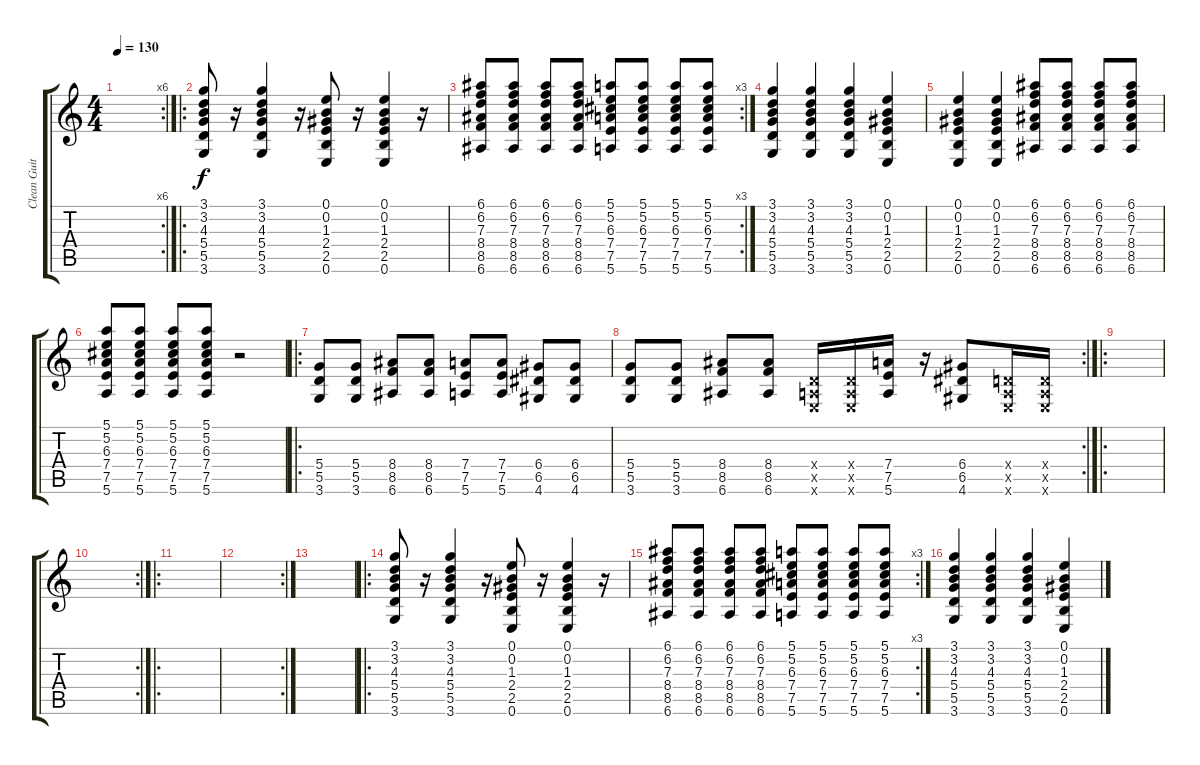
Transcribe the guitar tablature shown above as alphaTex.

\track ("Clean Guitar" "Clean Guit") {instrument electricguitarclean}
\staff {score tabs}
\tuning (E4 B3 G3 D3 A2 E2) {hide}
\rc 6
\ts (4 4)
\tempo 130
\clef g2
\ks c
|
\ro
(3.1 3.2 4.3 5.4 5.5 3.6).8 r.16 (3.1 3.2 4.3 5.4 5.5 3.6).4 r.16 (0.1 0.2 1.3 2.4 2.5 0.6).8 r.16 (0.1 0.2 1.3 2.4 2.5 0.6).4 r.16 |
\rc 3
(6.1 6.2 7.3 8.4 8.5 6.6).8 (6.1 6.2 7.3 8.4 8.5 6.6).8 (6.1 6.2 7.3 8.4 8.5 6.6).8 (6.1 6.2 7.3 8.4 8.5 6.6).8 (5.1 5.2 6.3 7.4 7.5 5.6).8 (5.1 5.2 6.3 7.4 7.5 5.6).8 (5.1 5.2 6.3 7.4 7.5 5.6).8 (5.1 5.2 6.3 7.4 7.5 5.6).8 |
(3.1 3.2 4.3 5.4 5.5 3.6).4 (3.1 3.2 4.3 5.4 5.5 3.6).4 (3.1 3.2 4.3 5.4 5.5 3.6).4 (0.1 0.2 1.3 2.4 2.5 0.6).4 |
(0.1 0.2 1.3 2.4 2.5 0.6).4 (0.1 0.2 1.3 2.4 2.5 0.6).4 (6.1 6.2 7.3 8.4 8.5 6.6).8 (6.1 6.2 7.3 8.4 8.5 6.6).8 (6.1 6.2 7.3 8.4 8.5 6.6).8 (6.1 6.2 7.3 8.4 8.5 6.6).8 |
(5.1 5.2 6.3 7.4 7.5 5.6).8 (5.1 5.2 6.3 7.4 7.5 5.6).8 (5.1 5.2 6.3 7.4 7.5 5.6).8 (5.1 5.2 6.3 7.4 7.5 5.6).8 r.2 |
\ro
(5.4 5.5 3.6).8 (5.4 5.5 3.6).8 (8.4 8.5 6.6).8 (8.4 8.5 6.6).8 (7.4 7.5 5.6).8 (7.4 7.5 5.6).8 (6.4 6.5 4.6).8 (6.4 6.5 4.6).8 |
\rc 2
(5.4 5.5 3.6).8 (5.4 5.5 3.6).8 (8.4 8.5 6.6).8 (8.4 8.5 6.6).8 (0.4{x} 0.5{x} 0.6{x}).16 (0.4{x} 0.5{x} 0.6{x}).16 (7.4 7.5 5.6).16 r.16 (6.4 6.5 4.6).8 (0.4{x} 0.5{x} 0.6{x}).16 (0.4{x} 0.5{x} 0.6{x}).16 |
\ro
|
\rc 2
|
\ro
|
\rc 2
|
|
\ro
(3.1 3.2 4.3 5.4 5.5 3.6).8 r.16 (3.1 3.2 4.3 5.4 5.5 3.6).4 r.16 (0.1 0.2 1.3 2.4 2.5 0.6).8 r.16 (0.1 0.2 1.3 2.4 2.5 0.6).4 r.16 |
\rc 3
(6.1 6.2 7.3 8.4 8.5 6.6).8 (6.1 6.2 7.3 8.4 8.5 6.6).8 (6.1 6.2 7.3 8.4 8.5 6.6).8 (6.1 6.2 7.3 8.4 8.5 6.6).8 (5.1 5.2 6.3 7.4 7.5 5.6).8 (5.1 5.2 6.3 7.4 7.5 5.6).8 (5.1 5.2 6.3 7.4 7.5 5.6).8 (5.1 5.2 6.3 7.4 7.5 5.6).8 |
(3.1 3.2 4.3 5.4 5.5 3.6).4 (3.1 3.2 4.3 5.4 5.5 3.6).4 (3.1 3.2 4.3 5.4 5.5 3.6).4 (0.1 0.2 1.3 2.4 2.5 0.6).4
